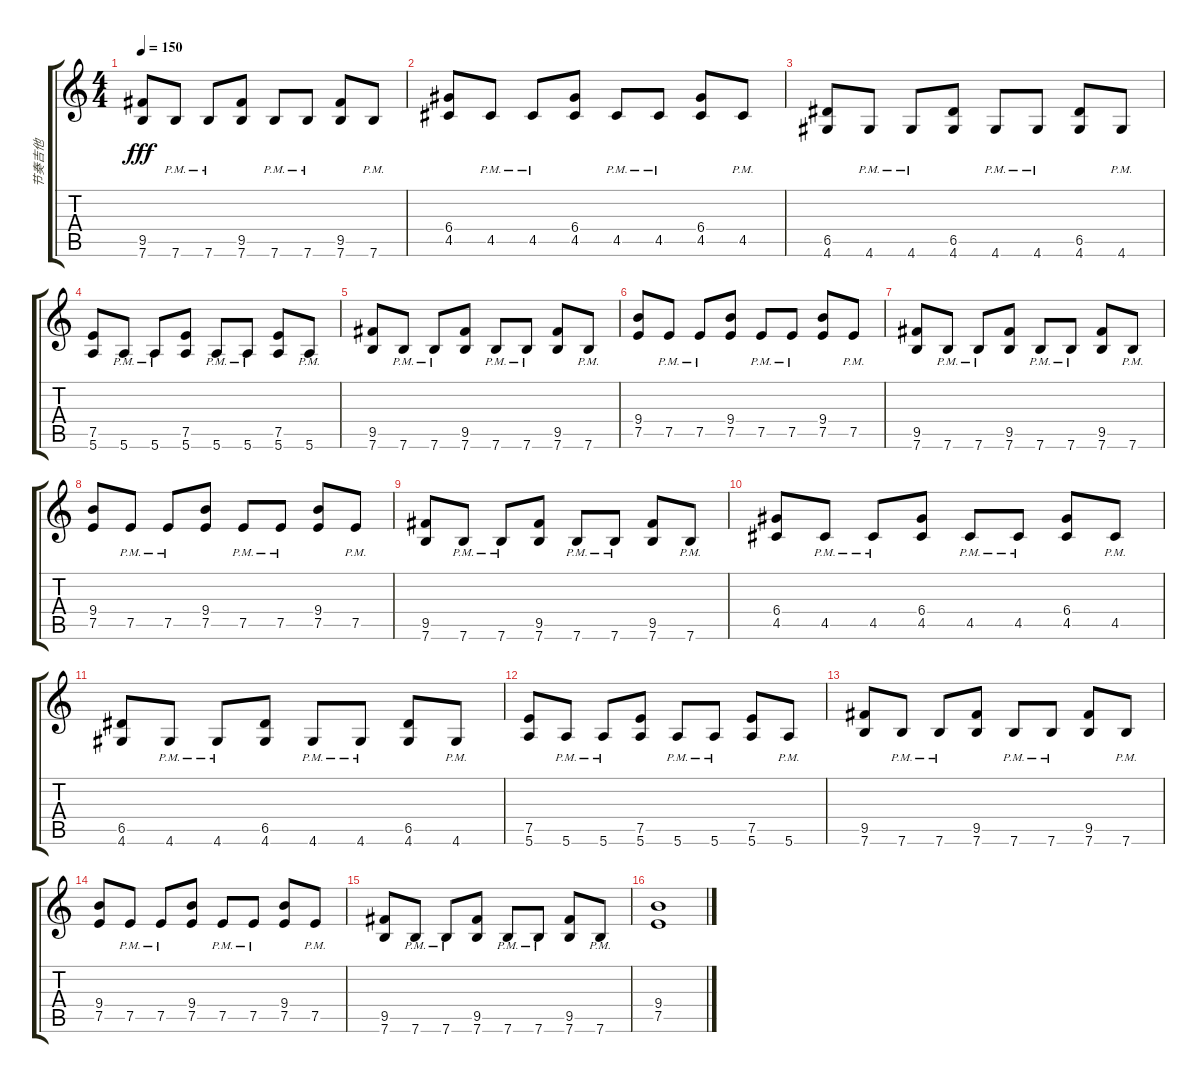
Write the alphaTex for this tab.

\track ("节奏吉他" "节奏吉他") {instrument distortionguitar}
\staff {score tabs}
\tuning (E4 B3 G3 D3 A2 E2) {hide}
\ts (4 4)
\tempo 150
\clef g2
\ks c
(9.5 7.6).8{dy fff} 7.6{pm}.8 7.6{pm}.8 (9.5 7.6).8 7.6{pm}.8 7.6{pm}.8 (9.5 7.6).8 7.6{pm}.8 |
(6.4 4.5).8 4.5{pm}.8 4.5{pm}.8 (6.4 4.5).8 4.5{pm}.8 4.5{pm}.8 (6.4 4.5).8 4.5{pm}.8 |
(6.5 4.6).8 4.6{pm}.8 4.6{pm}.8 (6.5 4.6).8 4.6{pm}.8 4.6{pm}.8 (6.5 4.6).8 4.6{pm}.8 |
(7.5 5.6).8 5.6{pm}.8 5.6{pm}.8 (7.5 5.6).8 5.6{pm}.8 5.6{pm}.8 (7.5 5.6).8 5.6{pm}.8 |
(9.5 7.6).8 7.6{pm}.8 7.6{pm}.8 (9.5 7.6).8 7.6{pm}.8 7.6{pm}.8 (9.5 7.6).8 7.6{pm}.8 |
(9.4 7.5).8 7.5{pm}.8 7.5{pm}.8 (9.4 7.5).8 7.5{pm}.8 7.5{pm}.8 (9.4 7.5).8 7.5{pm}.8 |
(9.5 7.6).8 7.6{pm}.8 7.6{pm}.8 (9.5 7.6).8 7.6{pm}.8 7.6{pm}.8 (9.5 7.6).8 7.6{pm}.8 |
(9.4 7.5).8 7.5{pm}.8 7.5{pm}.8 (9.4 7.5).8 7.5{pm}.8 7.5{pm}.8 (9.4 7.5).8 7.5{pm}.8 |
(9.5 7.6).8 7.6{pm}.8 7.6{pm}.8 (9.5 7.6).8 7.6{pm}.8 7.6{pm}.8 (9.5 7.6).8 7.6{pm}.8 |
(6.4 4.5).8 4.5{pm}.8 4.5{pm}.8 (6.4 4.5).8 4.5{pm}.8 4.5{pm}.8 (6.4 4.5).8 4.5{pm}.8 |
(6.5 4.6).8 4.6{pm}.8 4.6{pm}.8 (6.5 4.6).8 4.6{pm}.8 4.6{pm}.8 (6.5 4.6).8 4.6{pm}.8 |
(7.5 5.6).8 5.6{pm}.8 5.6{pm}.8 (7.5 5.6).8 5.6{pm}.8 5.6{pm}.8 (7.5 5.6).8 5.6{pm}.8 |
(9.5 7.6).8 7.6{pm}.8 7.6{pm}.8 (9.5 7.6).8 7.6{pm}.8 7.6{pm}.8 (9.5 7.6).8 7.6{pm}.8 |
(9.4 7.5).8 7.5{pm}.8 7.5{pm}.8 (9.4 7.5).8 7.5{pm}.8 7.5{pm}.8 (9.4 7.5).8 7.5{pm}.8 |
(9.5 7.6).8 7.6{pm}.8 7.6{pm}.8 (9.5 7.6).8 7.6{pm}.8 7.6{pm}.8 (9.5 7.6).8 7.6{pm}.8 |
(9.4 7.5).1
